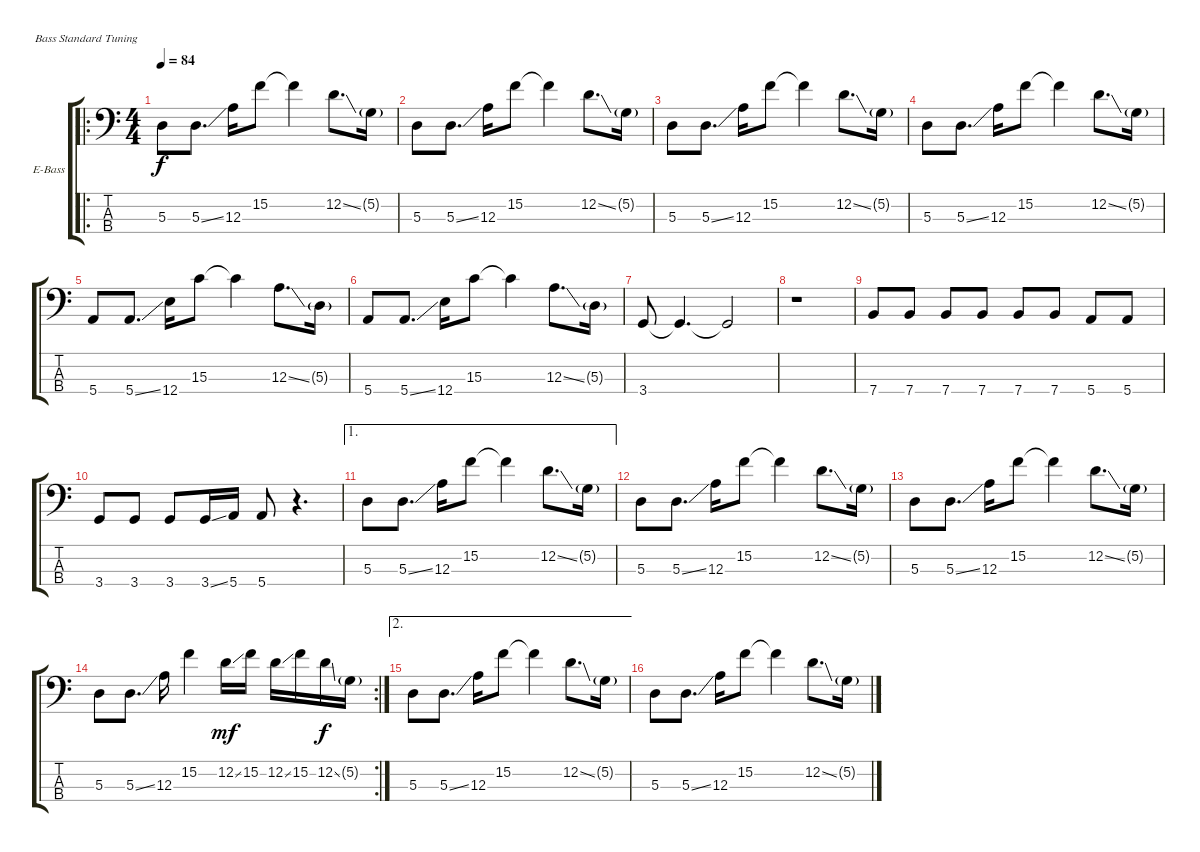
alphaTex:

\bracketExtendMode groupsimilarinstruments
\firstSystemTrackNameOrientation horizontal
\otherSystemsTrackNameOrientation horizontal
\track ("Bass" "E-Bass") {instrument electricbassfinger}
\staff {score tabs}
\tuning (G2 D2 A1 E1)
\ro
\ts (4 4)
\tempo 84
\clef f4
\ks c
5.3.8{dy f} 5.3{ss}.8{d} 12.3.16 15.2.8 15.2{t}.4 12.2{ss}.8{d} 5.2{g}.16 |
5.3.8 5.3{ss}.8{d} 12.3.16 15.2.8 15.2{t}.4 12.2{ss}.8{d} 5.2{g}.16 |
5.3.8 5.3{ss}.8{d} 12.3.16 15.2.8 15.2{t}.4 12.2{ss}.8{d} 5.2{g}.16 |
5.3.8 5.3{ss}.8{d} 12.3.16 15.2.8 15.2{t}.4 12.2{ss}.8{d} 5.2{g}.16 |
5.4.8 5.4{ss}.8{d} 12.4.16 15.3.8 15.3{t}.4 12.3{ss}.8{d} 5.3{g}.16 |
5.4.8 5.4{ss}.8{d} 12.4.16 15.3.8 15.3{t}.4 12.3{ss}.8{d} 5.3{g}.16 |
3.4.8 3.4{t}.4{d} 3.4{t}.2 |
r.1 |
7.4.8 7.4.8 7.4.8 7.4.8 7.4.8 7.4.8 5.4.8 5.4.8 |
3.4.8 3.4.8 3.4.8 3.4{ss}.16 5.4.16 5.4.8 r.4{d} |
\ae 1
5.3.8 5.3{ss}.8{d} 12.3.16 15.2.8 15.2{t}.4 12.2{ss}.8{d} 5.2{g}.16 |
5.3.8 5.3{ss}.8{d} 12.3.16 15.2.8 15.2{t}.4 12.2{ss}.8{d} 5.2{g}.16 |
5.3.8 5.3{ss}.8{d} 12.3.16 15.2.8 15.2{t}.4 12.2{ss}.8{d} 5.2{g}.16 |
\rc 2
5.3.8 5.3{ss}.8{d} 12.3.16 15.2.4 12.2{ss}.16{dy mf} 15.2.16 12.2{ss}.16 15.2.16 12.2{ss}.16{dy f} 5.2{g}.16 |
\ae 2
5.3.8 5.3{ss}.8{d} 12.3.16 15.2.8 15.2{t}.4 12.2{ss}.8{d} 5.2{g}.16 |
5.3.8 5.3{ss}.8{d} 12.3.16 15.2.8 15.2{t}.4 12.2{ss}.8{d} 5.2{g}.16
